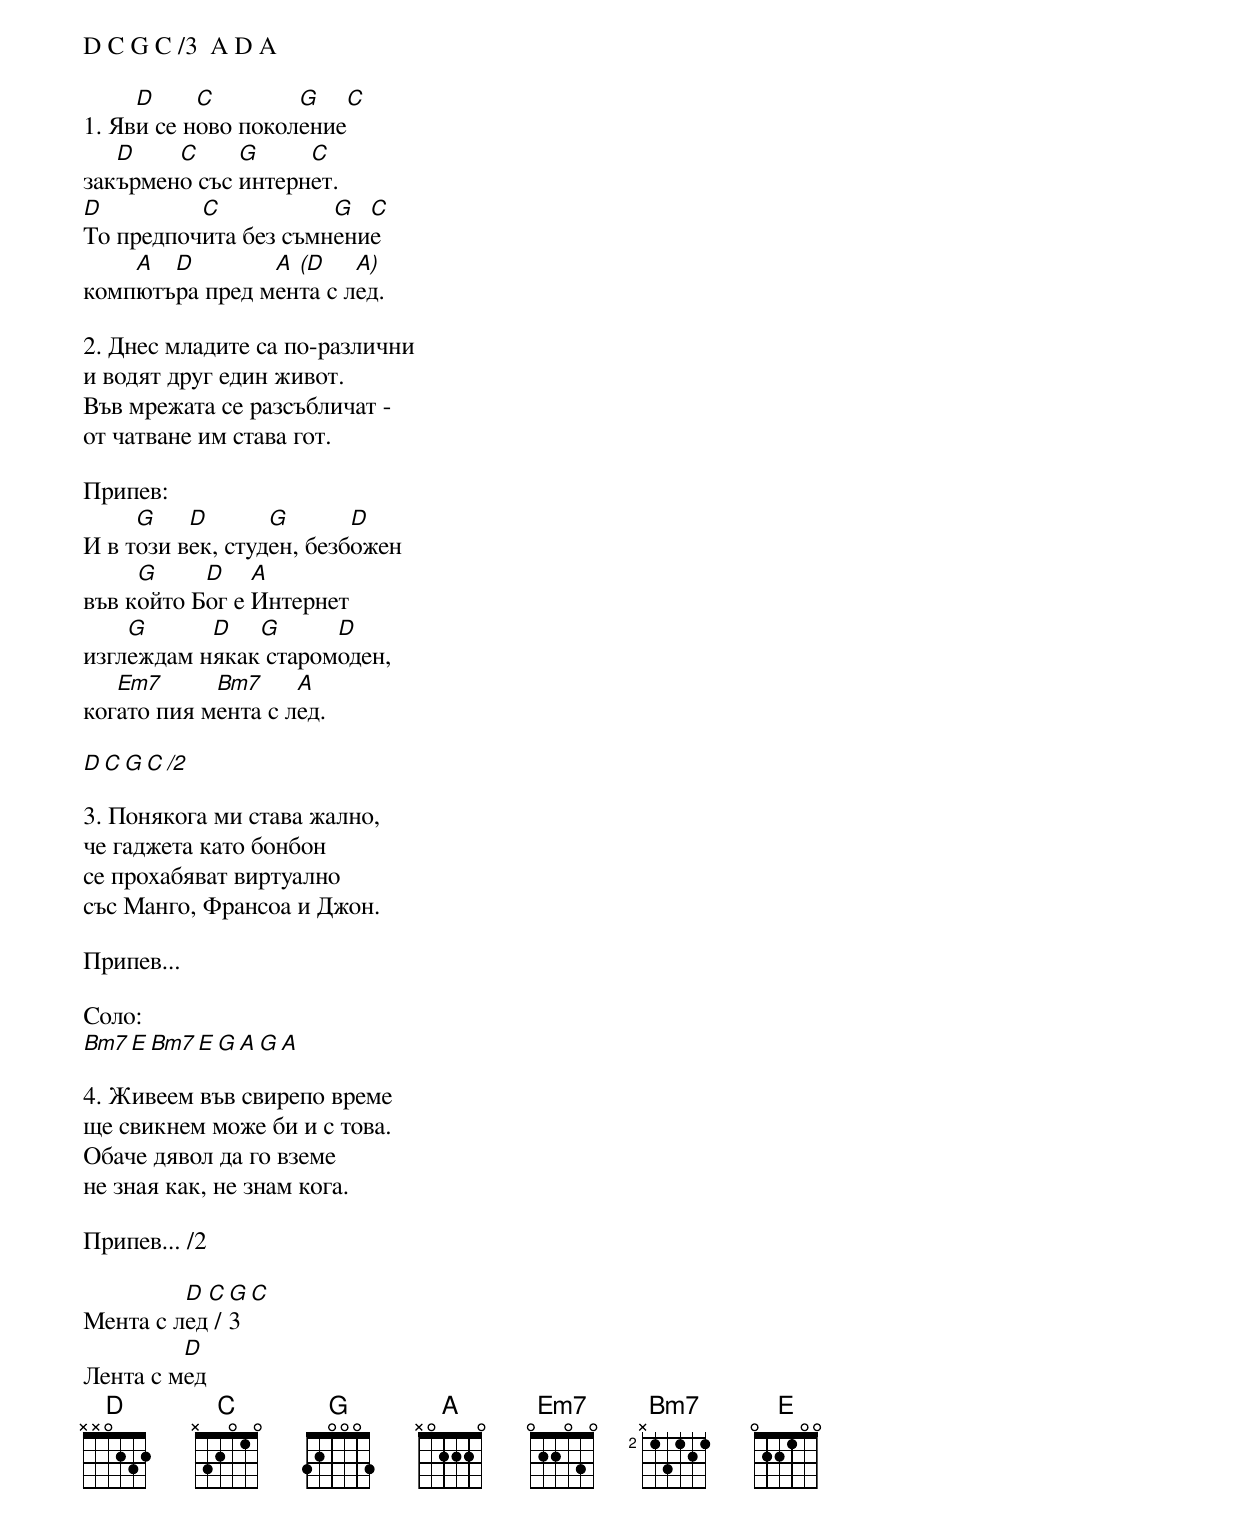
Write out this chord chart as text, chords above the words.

D C G C /3  A D A

     D     C        G    C
1. Яви се ново поколение
   D    C     G     C
закърмено със интернет.
D         C           G  C
То предпочита без съмнение
    A  D        A (D    A)
компютъра пред мента с лед.

2. Днес младите са по-различни
и водят друг един живот.
Във мрежата се разсъбличат -
от чатване им става гот.

Припев:
     G    D       G       D
И в този век, студен, безбожен
     G     D    A
във който Бог е Интернет
    G      D   G      D
изглеждам някак старомоден,
   Em7      Bm7     A
когато пия мента с лед.

D C G C /2

3. Понякога ми става жално,
че гаджета като бонбон
се прохабяват виртуално
със Манго, Франсоа и Джон.

Припев...

Соло:
Bm7  E  Bm7   E   G   A   G   A

4. Живеем във свирепо време
ще свикнем може би и с това.
Обаче дявол да го вземе
не зная как, не знам кога.

Припев... /2

         D C G C
Мента с лед /3
         D
Лента с мед
